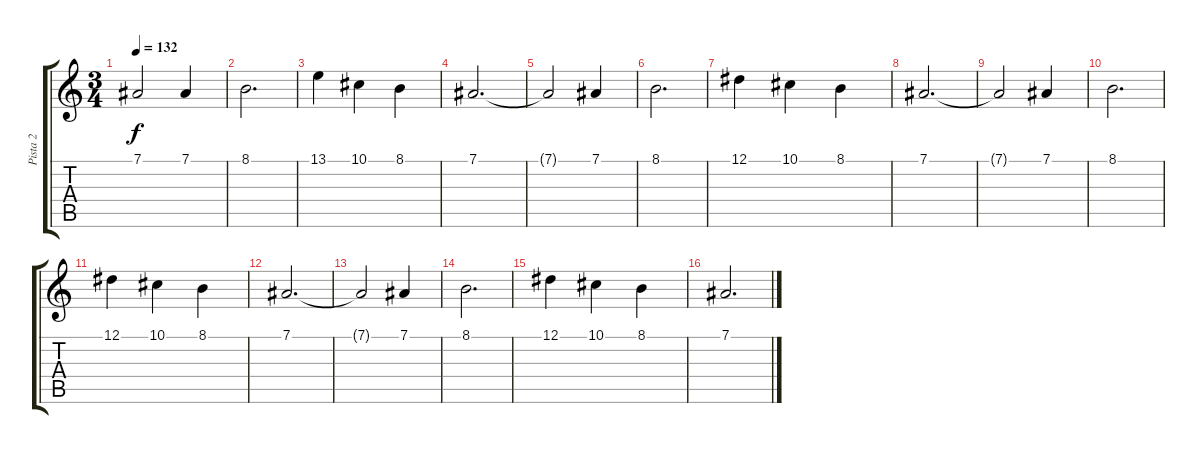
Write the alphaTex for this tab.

\track ("Pista 2" "Pista 2") {instrument fiddle}
\staff {score tabs}
\tuning (Eb4 Bb3 Gb3 Db3 Ab2 Eb2) {hide}
\ts (3 4)
\tempo 132
\clef g2
\ks c
7.1{t}.2{dy f} 7.1.4 |
8.1.2{d} |
13.1.4 10.1.4 8.1.4 |
7.1.2{d} |
7.1{t}.2 7.1.4 |
8.1.2{d} |
12.1.4 10.1.4 8.1.4 |
7.1.2{d} |
7.1{t}.2 7.1.4 |
8.1.2{d} |
12.1.4 10.1.4 8.1.4 |
7.1.2{d} |
7.1{t}.2 7.1.4 |
8.1.2{d} |
12.1.4 10.1.4 8.1.4 |
7.1.2{d}
